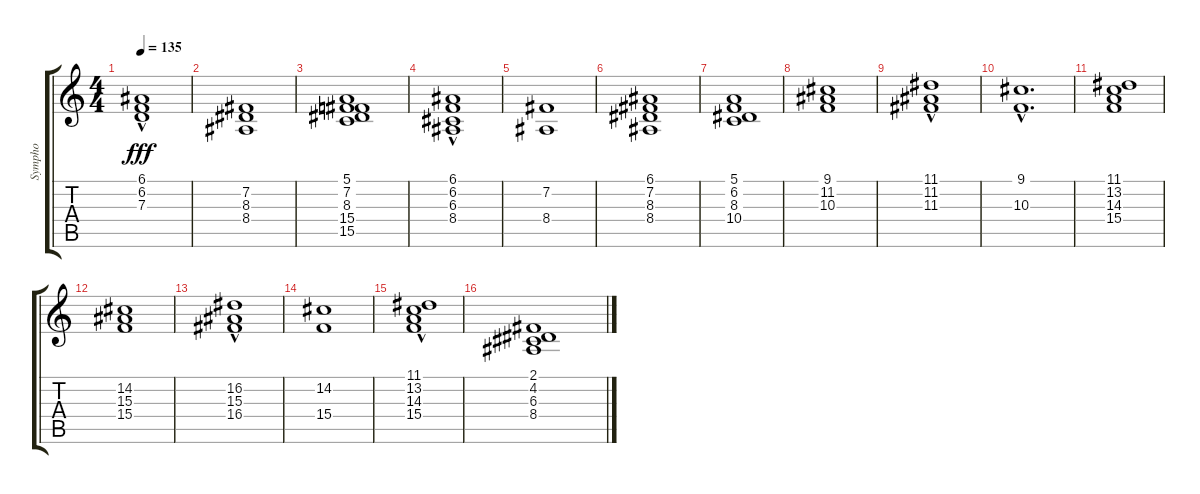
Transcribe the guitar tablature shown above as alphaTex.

\track ("Sympho" "Sympho") {instrument stringensemble1}
\staff {score tabs}
\tuning (E4 B3 G3 D3 A2 E2) {hide}
\ts (4 4)
\tempo 135
\clef g2
\ks c
(6.1 6.2{hac} 7.3{hac}).1{dy fff} |
(7.2 8.3 8.4).1 |
(5.1 7.2 8.3 15.4 15.5).1 |
(6.1{hac} 6.2 6.3 8.4{hac}).1 |
(7.2 8.4).1 |
(6.1 7.2 8.3 8.4).1 |
(5.1 6.2 8.3 10.4).1 |
(9.1 11.2 10.3).1 |
(11.1{hac} 11.2 11.3{hac}).1 |
(9.1{hac} 10.3{hac}).1{d} |
(11.1 13.2 14.3 15.4).1 |
(14.2 15.3 15.4).1 |
(16.2{hac} 15.3 16.4{hac}).1 |
(14.2 15.4).1 |
(11.1 13.2 14.3{hac} 15.4).1 |
(2.1 4.2 6.3 8.4).1
